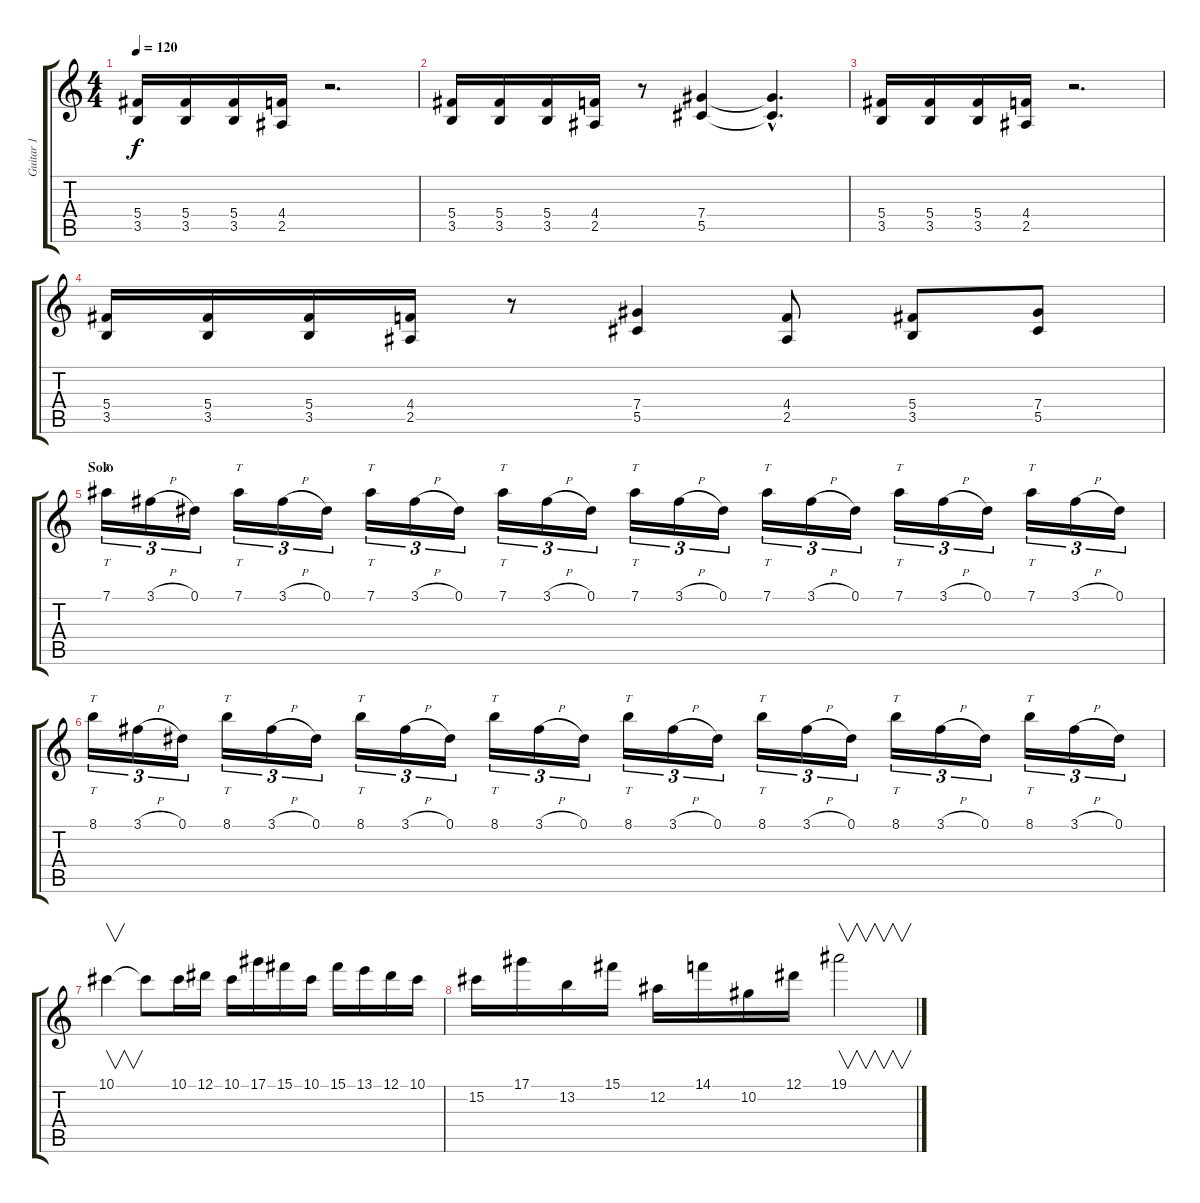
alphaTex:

\track ("Guitar 1" "Guitar 1") {instrument distortionguitar}
\staff {score tabs}
\tuning (Eb4 Bb3 Gb3 Db3 Ab2 Eb2) {hide}
\ts (4 4)
\tempo 120
\clef g2
\ks c
(5.4 3.5).16{dy f} (5.4 3.5).16 (5.4 3.5).16 (4.4 2.5).16 r.2{d} |
(5.4 3.5).16 (5.4 3.5).16 (5.4 3.5).16 (4.4 2.5).16 r.8 (7.4 5.5).4 (7.4{hac t} 5.5{hac t}).4{d} |
(5.4 3.5).16 (5.4 3.5).16 (5.4 3.5).16 (4.4 2.5).16 r.2{d} |
(5.4 3.5).16 (5.4 3.5).16 (5.4 3.5).16 (4.4 2.5).16 r.8 (7.4 5.5).4 (4.4 2.5).8 (5.4 3.5).8 (7.4 5.5).8 |
\section ("" "Solo")
7.1.16{tt tu (3 2)} 3.1{h}.16{tu (3 2)} 0.1.16{tu (3 2)} 7.1.16{tt tu (3 2)} 3.1{h}.16{tu (3 2)} 0.1.16{tu (3 2)} 7.1.16{tt tu (3 2)} 3.1{h}.16{tu (3 2)} 0.1.16{tu (3 2)} 7.1.16{tt tu (3 2)} 3.1{h}.16{tu (3 2)} 0.1.16{tu (3 2)} 7.1.16{tt tu (3 2)} 3.1{h}.16{tu (3 2)} 0.1.16{tu (3 2)} 7.1.16{tt tu (3 2)} 3.1{h}.16{tu (3 2)} 0.1.16{tu (3 2)} 7.1.16{tt tu (3 2)} 3.1{h}.16{tu (3 2)} 0.1.16{tu (3 2)} 7.1.16{tt tu (3 2)} 3.1{h}.16{tu (3 2)} 0.1.16{tu (3 2)} |
8.1.16{tt tu (3 2)} 3.1{h}.16{tu (3 2)} 0.1.16{tu (3 2)} 8.1.16{tt tu (3 2)} 3.1{h}.16{tu (3 2)} 0.1.16{tu (3 2)} 8.1.16{tt tu (3 2)} 3.1{h}.16{tu (3 2)} 0.1.16{tu (3 2)} 8.1.16{tt tu (3 2)} 3.1{h}.16{tu (3 2)} 0.1.16{tu (3 2)} 8.1.16{tt tu (3 2)} 3.1{h}.16{tu (3 2)} 0.1.16{tu (3 2)} 8.1.16{tt tu (3 2)} 3.1{h}.16{tu (3 2)} 0.1.16{tu (3 2)} 8.1.16{tt tu (3 2)} 3.1{h}.16{tu (3 2)} 0.1.16{tu (3 2)} 8.1.16{tt tu (3 2)} 3.1{h}.16{tu (3 2)} 0.1.16{tu (3 2)} |
10.1.4{v} 10.1{t}.8 10.1.16 12.1.16 10.1.16 17.1.16 15.1.16 10.1.16 15.1.16 13.1.16 12.1.16 10.1.16 |
15.2.16 17.1.16 13.2.16 15.1.16 12.2.16 14.1.16 10.2.16 12.1.16 19.1.2{v}
